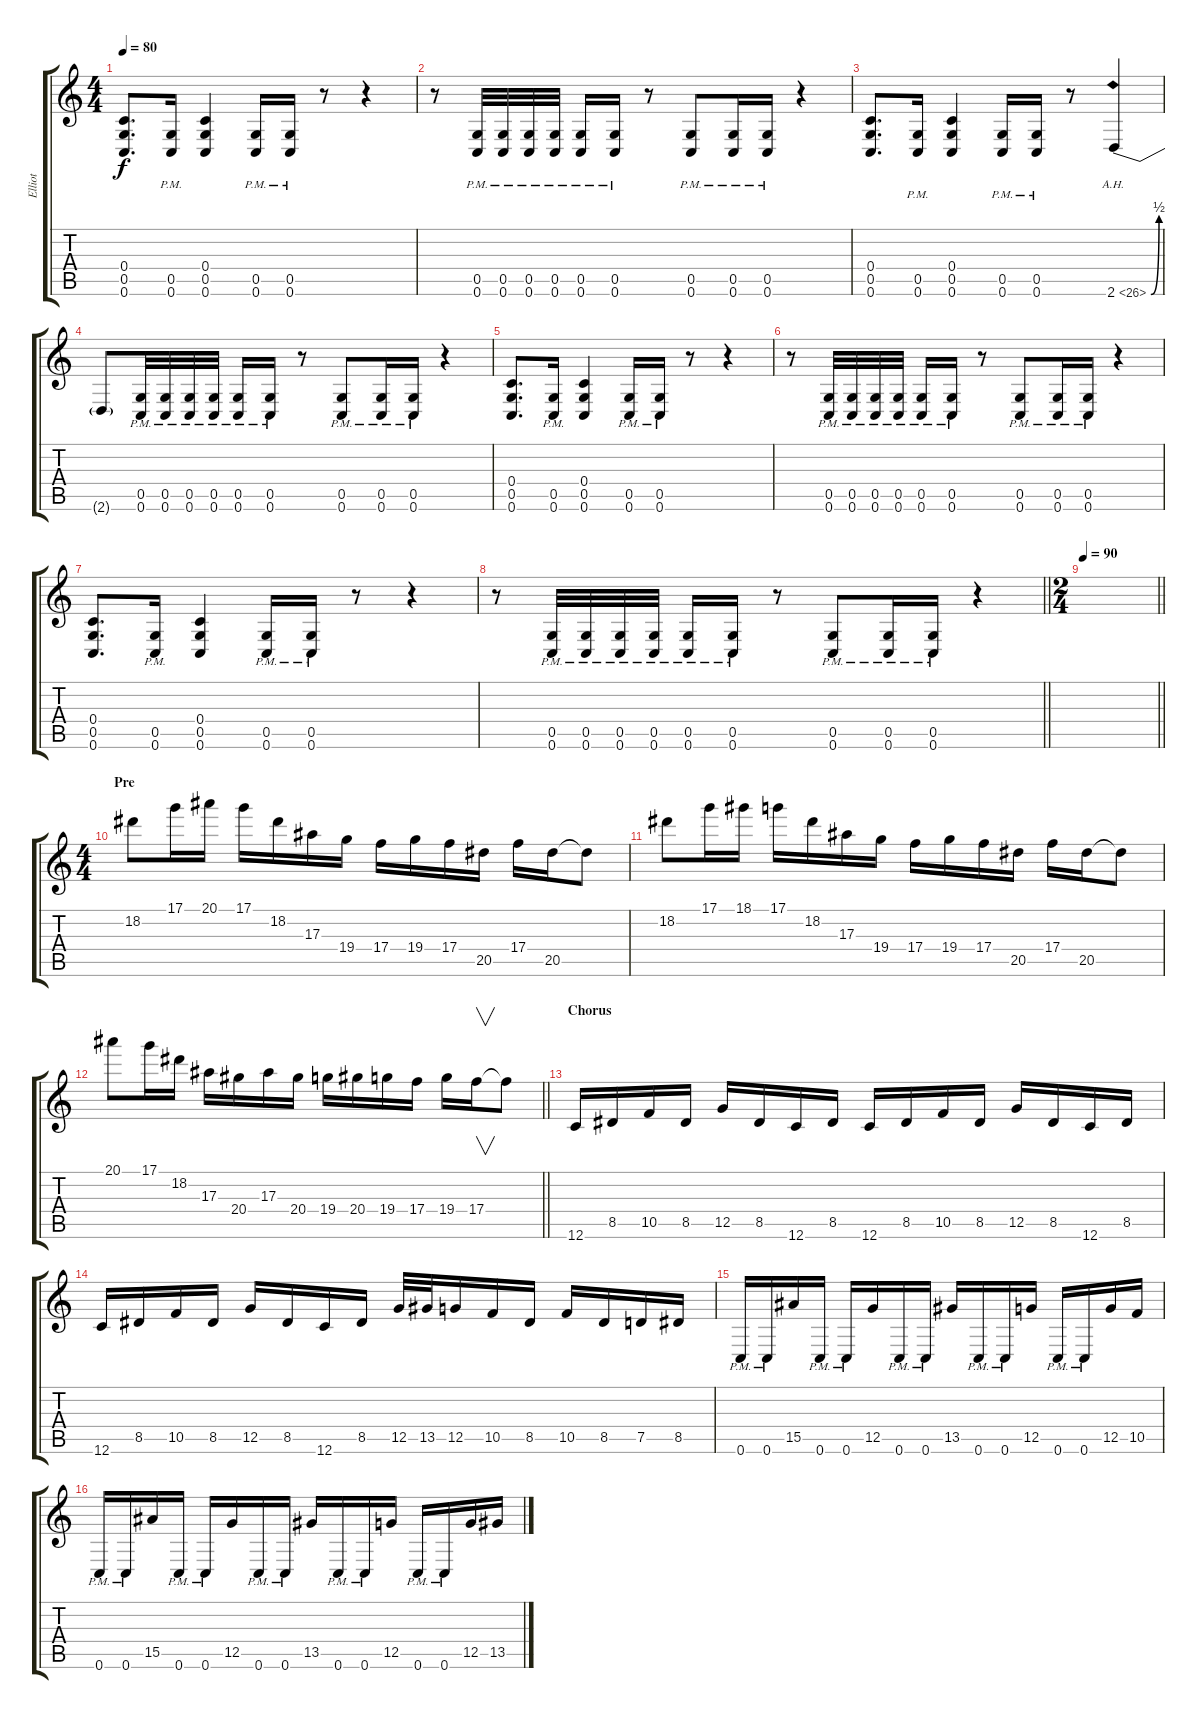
\track ("Elliot" "Elliot") {instrument distortionguitar}
\staff {score tabs}
\tuning (D4 A3 F3 C3 G2 C2) {hide}
\ts (4 4)
\tempo 80
\clef g2
\ks c
(0.4 0.5 0.6).8{d dy f} (0.5{pm} 0.6).16 (0.4 0.5 0.6).4 (0.5 0.6{pm}).16 (0.5 0.6{pm}).16 r.8 r.4 |
r.8 (0.5{pm} 0.6{pm}).32 (0.5{pm} 0.6{pm}).32 (0.5{pm} 0.6{pm}).32 (0.5{pm} 0.6{pm}).32 (0.5{pm} 0.6{pm}).16 (0.5{pm} 0.6{pm}).16 r.8 (0.5{pm} 0.6{pm}).8 (0.5{pm} 0.6{pm}).16 (0.5{pm} 0.6{pm}).16 r.4 |
(0.4 0.5 0.6).8{d} (0.5{pm} 0.6).16 (0.4 0.5 0.6).4 (0.5 0.6{pm}).16 (0.5 0.6{pm}).16 r.8 2.6{be (bend 0 0 60 2) ah 24}.4 |
2.6{t}.8 (0.5{pm} 0.6{pm}).32 (0.5{pm} 0.6{pm}).32 (0.5{pm} 0.6{pm}).32 (0.5{pm} 0.6{pm}).32 (0.5{pm} 0.6{pm}).16 (0.5{pm} 0.6{pm}).16 r.8 (0.5{pm} 0.6{pm}).8 (0.5{pm} 0.6{pm}).16 (0.5{pm} 0.6{pm}).16 r.4 |
(0.4 0.5 0.6).8{d balance 8} (0.5{pm} 0.6).16 (0.4 0.5 0.6).4 (0.5 0.6{pm}).16 (0.5 0.6{pm}).16 r.8 r.4 |
r.8 (0.5{pm} 0.6{pm}).32 (0.5{pm} 0.6{pm}).32 (0.5{pm} 0.6{pm}).32 (0.5{pm} 0.6{pm}).32 (0.5{pm} 0.6{pm}).16 (0.5{pm} 0.6{pm}).16 r.8 (0.5{pm} 0.6{pm}).8 (0.5{pm} 0.6{pm}).16 (0.5{pm} 0.6{pm}).16 r.4 |
(0.4 0.5 0.6).8{d} (0.5{pm} 0.6).16 (0.4 0.5 0.6).4 (0.5 0.6{pm}).16 (0.5 0.6{pm}).16 r.8 r.4 |
\barLineRight lightlight
r.8 (0.5{pm} 0.6{pm}).32 (0.5{pm} 0.6{pm}).32 (0.5{pm} 0.6{pm}).32 (0.5{pm} 0.6{pm}).32 (0.5{pm} 0.6{pm}).16 (0.5{pm} 0.6{pm}).16 r.8 (0.5{pm} 0.6{pm}).8 (0.5{pm} 0.6{pm}).16 (0.5{pm} 0.6{pm}).16 r.4 |
\ts (2 4)
\tempo 90
\barLineRight lightlight
|
\ts (4 4)
\section ("" "Pre")
18.2.8 17.1.16 20.1.16 17.1.16 18.2.16 17.3.16 19.4.16 17.4.16 19.4.16 17.4.16 20.5.16 17.4.16 20.5.16 20.5{t}.8 |
18.2.8 17.1.16 18.1.16 17.1.16 18.2.16 17.3.16 19.4.16 17.4.16 19.4.16 17.4.16 20.5.16 17.4.16 20.5.16 20.5{t}.8 |
\barLineRight lightlight
20.1.8 17.1.16 18.2.16 17.3.16 20.4.16 17.3.16 20.4.16 19.4.16 20.4.16 19.4.16 17.4.16 19.4.16 17.4.16{v} 17.4{t}.8 |
\section ("" "Chorus")
12.6.16{balance 0} 8.5.16 10.5.16 8.5.16 12.5.16 8.5.16 12.6.16 8.5.16 12.6.16 8.5.16 10.5.16 8.5.16 12.5.16 8.5.16 12.6.16 8.5.16 |
12.6.16 8.5.16 10.5.16 8.5.16 12.5.16 8.5.16 12.6.16 8.5.16 12.5.32 13.5.32 12.5.16 10.5.16 8.5.16 10.5.16 8.5.16 7.5.16 8.5.16 |
0.6{pm}.16{balance 16} 0.6{pm}.16 15.5.16 0.6{pm}.16 0.6{pm}.16 12.5.16 0.6{pm}.16 0.6{pm}.16 13.5.16 0.6{pm}.16 0.6{pm}.16 12.5.16 0.6{pm}.16 0.6{pm}.16 12.5.16 10.5.16 |
0.6{pm}.16 0.6{pm}.16 15.5.16 0.6{pm}.16 0.6{pm}.16 12.5.16 0.6{pm}.16 0.6{pm}.16 13.5.16 0.6{pm}.16 0.6{pm}.16 12.5.16 0.6{pm}.16 0.6{pm}.16 12.5.16 13.5.16
